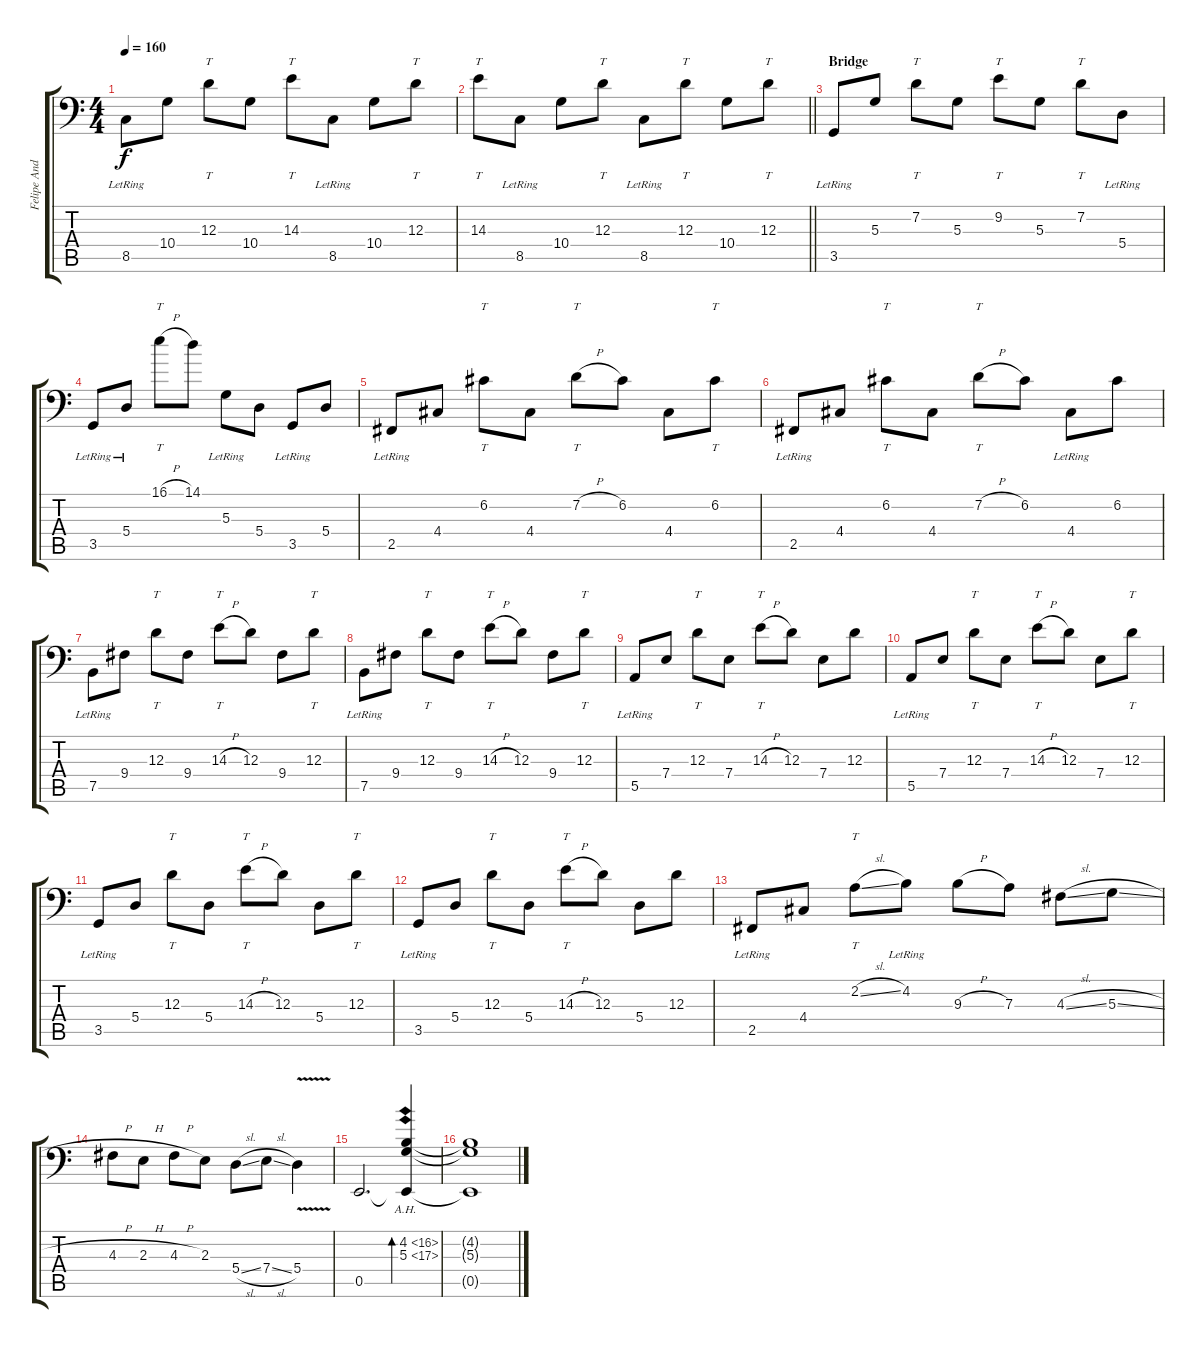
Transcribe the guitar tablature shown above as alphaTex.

\track ("Felipe Andreoli" "Felipe And") {instrument electricbassfinger}
\staff {score tabs}
\tuning (C3 G2 D2 A1 E1 B0) {hide}
\ts (4 4)
\tempo 160
\clef f4
\ks c
8.5{lr}.8{dy f} 10.4.8 12.3.8{tt} 10.4.8 14.3.8{tt} 8.5{lr}.8 10.4.8 12.3.8{tt} |
\barLineRight lightlight
14.3.8{tt} 8.5{lr}.8 10.4.8 12.3.8{tt} 8.5{lr}.8 12.3.8{tt} 10.4.8 12.3.8{tt} |
\section ("" "Bridge")
3.5{lr}.8 5.3.8 7.2.8{tt} 5.3.8 9.2.8{tt} 5.3.8 7.2.8{tt} 5.4{lr}.8 |
3.5{lr}.8 5.4{lr}.8 16.1{h}.8{tt} 14.1.8 5.3{lr}.8 5.4.8 3.5{lr}.8 5.4.8 |
2.5{lr}.8 4.4.8 6.2.8{tt} 4.4.8 7.2{h}.8{tt} 6.2.8 4.4.8 6.2.8{tt} |
2.5{lr}.8 4.4.8 6.2.8{tt} 4.4.8 7.2{h}.8{tt} 6.2.8 4.4{lr}.8 6.2.8 |
7.5{lr}.8 9.4.8 12.3.8{tt} 9.4.8 14.3{h}.8{tt} 12.3.8 9.4.8 12.3.8{tt} |
7.5{lr}.8 9.4.8 12.3.8{tt} 9.4.8 14.3{h}.8{tt} 12.3.8 9.4.8 12.3.8{tt} |
5.5{lr}.8 7.4.8 12.3.8{tt} 7.4.8 14.3{h}.8{tt} 12.3.8 7.4.8 12.3.8 |
5.5{lr}.8 7.4.8 12.3.8{tt} 7.4.8 14.3{h}.8{tt} 12.3.8 7.4.8 12.3.8{tt} |
3.5{lr}.8 5.4.8 12.3.8{tt} 5.4.8 14.3{h}.8{tt} 12.3.8 5.4.8 12.3.8{tt} |
3.5{lr}.8 5.4.8 12.3.8{tt} 5.4.8 14.3{h}.8{tt} 12.3.8 5.4.8 12.3.8 |
2.5{lr}.8 4.4.8 2.2{sl}.8{tt} 4.2{lr}.8 9.3{h}.8 7.3.8 4.3{sl}.8 5.3{sl}.8 |
4.3{h}.8 2.3{h}.8 4.3{h}.8 2.3.8 5.4{sl}.8 7.4{sl}.8 5.4{v}.4 |
0.5.2{d} (4.2{ah 12} 5.3{ah 12} 0.5{t}).4{bd 240} |
(4.2{t} 5.3{t} 0.5{t}).1
